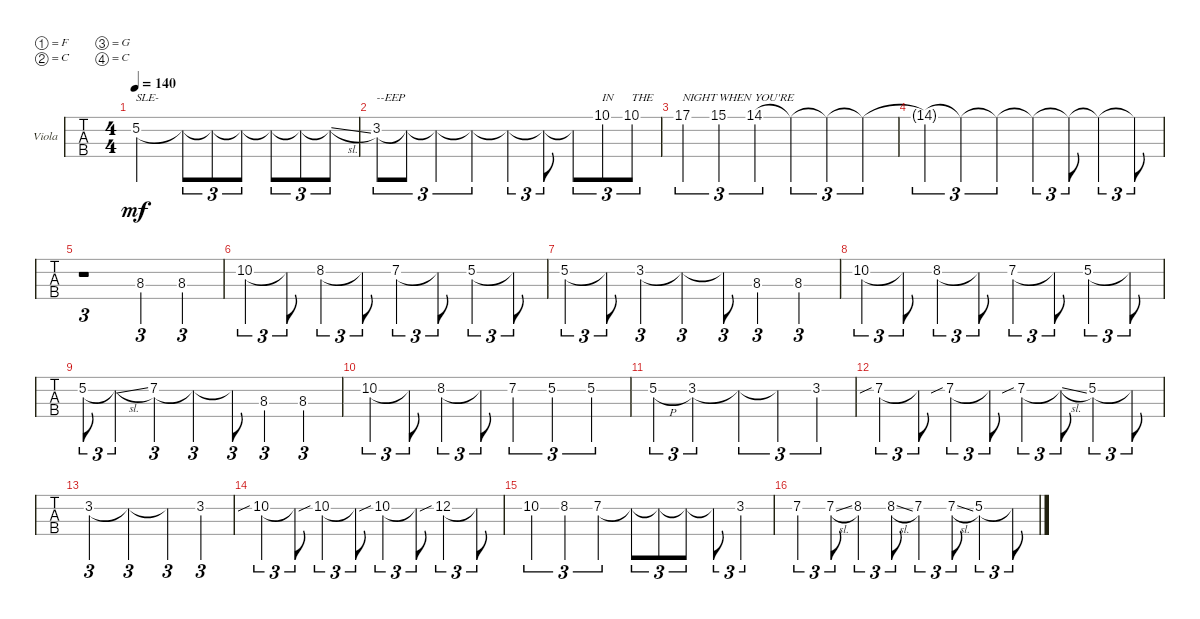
\defaultSystemsLayout 4
\bracketExtendMode groupsimilarinstruments
\firstSystemTrackNameOrientation horizontal
\otherSystemsTrackNameOrientation horizontal
\track ("Tommy Vocals" "Viola") {instrument viola}
\staff {tabs}
\tuning (F4 C4 G3 C3)
\ts (4 4)
\tempo 140
\clef c3
\ks c
5.2.2{txt "SLE-" dy mf} 5.2{t}.8{tu (3 2)} 5.2{t}.8{tu (3 2)} 5.2{t}.8{tu (3 2)} 5.2{t}.8{tu (3 2)} 5.2{t}.8{tu (3 2)} 5.2{sl t}.8{tu (3 2)} |
3.2.8{tu (3 2) txt "--EEP"} 3.2{t}.8{tu (3 2)} 3.2{t}.4{tu (3 2)} 3.2{t}.4{tu (3 2)} 3.2{t}.4{tu (3 2)} 3.2{t}.8{tu (3 2)} 3.2{t}.8{tu (3 2)} 10.1.8{tu (3 2) txt "IN"} 10.1.8{tu (3 2) txt "THE"} |
17.1.4{tu (3 2) txt "NIGHT"} 15.1.4{tu (3 2) txt "WHEN"} 14.1.4{tu (3 2) txt "YOU'RE"} 14.1{t}.4{tu (3 2)} 14.1{t}.4{tu (3 2)} 14.1{t}.4{tu (3 2)} |
14.1{t}.4{tu (3 2)} 14.1{t}.4{tu (3 2)} 14.1{t}.4{tu (3 2)} 14.1{t}.4{tu (3 2)} 14.1{t}.8{tu (3 2)} 14.1{t}.4{tu (3 2)} 14.1{t}.8{tu (3 2)} |
r.1{tu (3 2)} 8.3.4{tu (3 2)} 8.3.4{tu (3 2)} |
10.2.4{tu (3 2)} 10.2{t}.8{tu (3 2)} 8.2.4{tu (3 2)} 8.2{t}.8{tu (3 2)} 7.2.4{tu (3 2)} 7.2{t}.8{tu (3 2)} 5.2.4{tu (3 2)} 5.2{t}.8{tu (3 2)} |
5.2.4{tu (3 2)} 5.2{t}.8{tu (3 2)} 3.2.4{tu (3 2)} 3.2{t}.4{tu (3 2)} 3.2{t}.8{tu (3 2)} 8.3.4{tu (3 2)} 8.3.4{tu (3 2)} |
10.2.4{tu (3 2)} 10.2{t}.8{tu (3 2)} 8.2.4{tu (3 2)} 8.2{t}.8{tu (3 2)} 7.2.4{tu (3 2)} 7.2{t}.8{tu (3 2)} 5.2.4{tu (3 2)} 5.2{t}.8{tu (3 2)} |
5.2.8{tu (3 2)} 5.2{sl t}.4{tu (3 2)} 7.2.4{tu (3 2)} 7.2{t}.4{tu (3 2)} 7.2{t}.8{tu (3 2)} 8.3.4{tu (3 2)} 8.3.4{tu (3 2)} |
10.2.4{tu (3 2)} 10.2{t}.8{tu (3 2)} 8.2.4{tu (3 2)} 8.2{t}.8{tu (3 2)} 7.2.4{tu (3 2)} 5.2.4{tu (3 2)} 5.2.4{tu (3 2)} |
5.2{h}.4{tu (3 2)} 3.2.2{tu (3 2)} 3.2{t}.4{tu (3 2)} 3.2{t}.4{tu (3 2)} 3.2.4{tu (3 2)} |
7.2{sib}.4{tu (3 2)} 7.2{t}.8{tu (3 2)} 7.2{sib}.4{tu (3 2)} 7.2{t}.8{tu (3 2)} 7.2{sib}.4{tu (3 2)} 7.2{sl t}.8{tu (3 2)} 5.2.4{tu (3 2)} 5.2{t}.8{tu (3 2)} |
3.2.2{tu (3 2)} 3.2{t}.2{tu (3 2)} 3.2{t}.4{tu (3 2)} 3.2.4{tu (3 2)} |
10.2{sib}.4{tu (3 2)} 10.2{t}.8{tu (3 2)} 10.2{sib}.4{tu (3 2)} 10.2{t}.8{tu (3 2)} 10.2{sib}.4{tu (3 2)} 10.2{t}.8{tu (3 2)} 12.2{sib}.4{tu (3 2)} 12.2{t}.8{tu (3 2)} |
10.2.4{tu (3 2)} 8.2.4{tu (3 2)} 7.2.4{tu (3 2)} 7.2{t}.8{tu (3 2)} 7.2{t}.8{tu (3 2)} 7.2{t}.8{tu (3 2)} 7.2{t}.8{tu (3 2)} 3.2.4{tu (3 2)} |
7.2.4{tu (3 2)} 7.2{sl}.8{tu (3 2)} 8.2.4{tu (3 2)} 8.2{sl}.8{tu (3 2)} 7.2.4{tu (3 2)} 7.2{sl}.8{tu (3 2)} 5.2.4{tu (3 2)} 5.2{t}.8{tu (3 2)}
